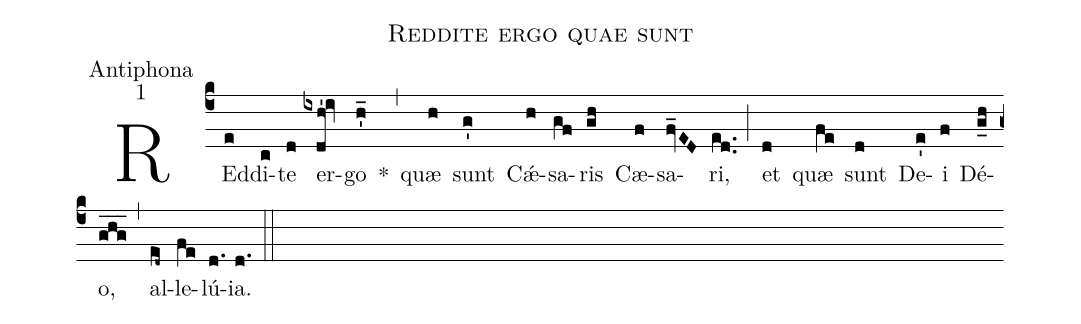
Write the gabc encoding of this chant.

name:Reddite ergo quae sunt;
office-part:Antiphona;
mode:1;
%%
(c4) REd(e)di(c)te(d) er(ixdh'!iv)go(h'_) *(,) quæ(h) sunt(g') Cǽ(h)sa(gf)ris(gh) Cæ(f)sa(fv_ED)ri,(ed..) (;) et(d) quæ(fe) sunt(d) De(e')i(f) Dé(g_h)o,(ghg___) (,) al(ed~)le(fe)lú(d.)ia.(d.) (::)
